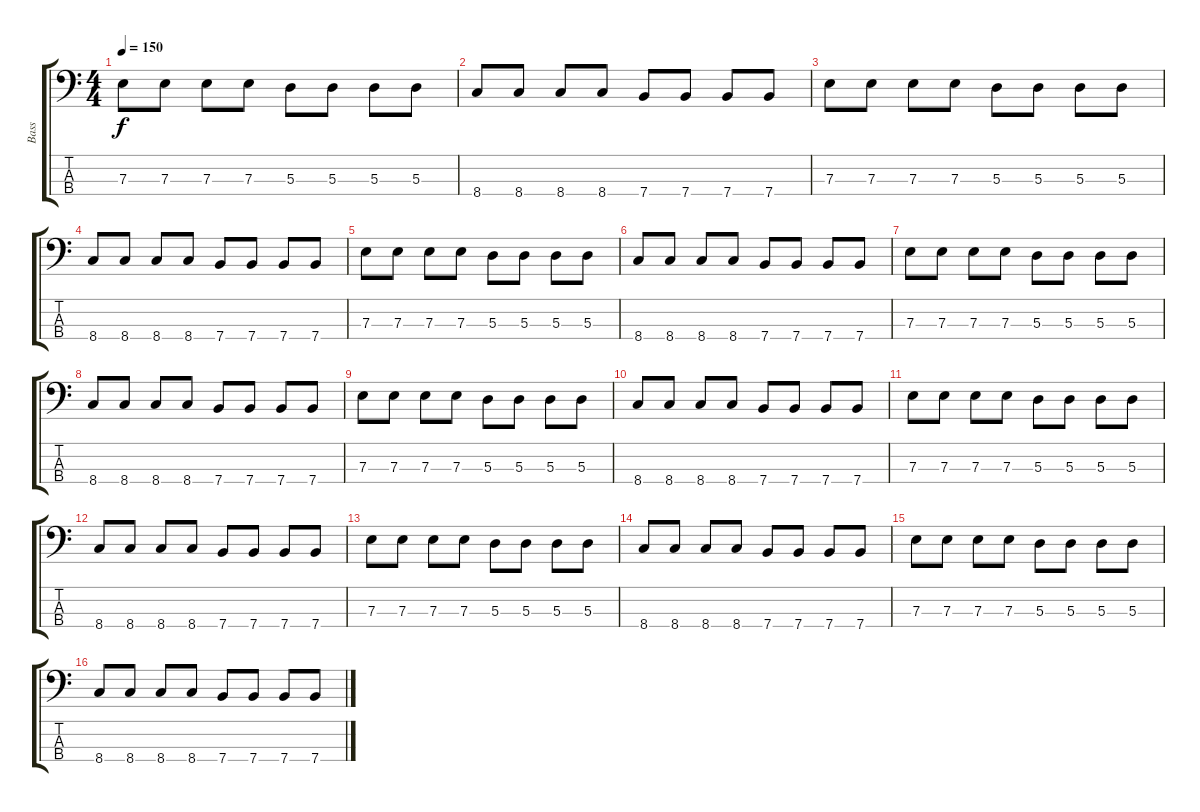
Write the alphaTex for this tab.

\track ("Bass" "Bass") {instrument electricbasspick}
\staff {score tabs}
\tuning (G2 D2 A1 E1) {hide}
\ts (4 4)
\tempo 150
\clef f4
\ks c
7.3.8{dy f} 7.3.8 7.3.8 7.3.8 5.3.8 5.3.8 5.3.8 5.3.8 |
8.4.8 8.4.8 8.4.8 8.4.8 7.4.8 7.4.8 7.4.8 7.4.8 |
7.3.8 7.3.8 7.3.8 7.3.8 5.3.8 5.3.8 5.3.8 5.3.8 |
8.4.8 8.4.8 8.4.8 8.4.8 7.4.8 7.4.8 7.4.8 7.4.8 |
7.3.8 7.3.8 7.3.8 7.3.8 5.3.8 5.3.8 5.3.8 5.3.8 |
8.4.8 8.4.8 8.4.8 8.4.8 7.4.8 7.4.8 7.4.8 7.4.8 |
7.3.8 7.3.8 7.3.8 7.3.8 5.3.8 5.3.8 5.3.8 5.3.8 |
8.4.8 8.4.8 8.4.8 8.4.8 7.4.8 7.4.8 7.4.8 7.4.8 |
7.3.8 7.3.8 7.3.8 7.3.8 5.3.8 5.3.8 5.3.8 5.3.8 |
8.4.8 8.4.8 8.4.8 8.4.8 7.4.8 7.4.8 7.4.8 7.4.8 |
7.3.8 7.3.8 7.3.8 7.3.8 5.3.8 5.3.8 5.3.8 5.3.8 |
8.4.8 8.4.8 8.4.8 8.4.8 7.4.8 7.4.8 7.4.8 7.4.8 |
7.3.8 7.3.8 7.3.8 7.3.8 5.3.8 5.3.8 5.3.8 5.3.8 |
8.4.8 8.4.8 8.4.8 8.4.8 7.4.8 7.4.8 7.4.8 7.4.8 |
7.3.8 7.3.8 7.3.8 7.3.8 5.3.8 5.3.8 5.3.8 5.3.8 |
8.4.8 8.4.8 8.4.8 8.4.8 7.4.8 7.4.8 7.4.8 7.4.8
